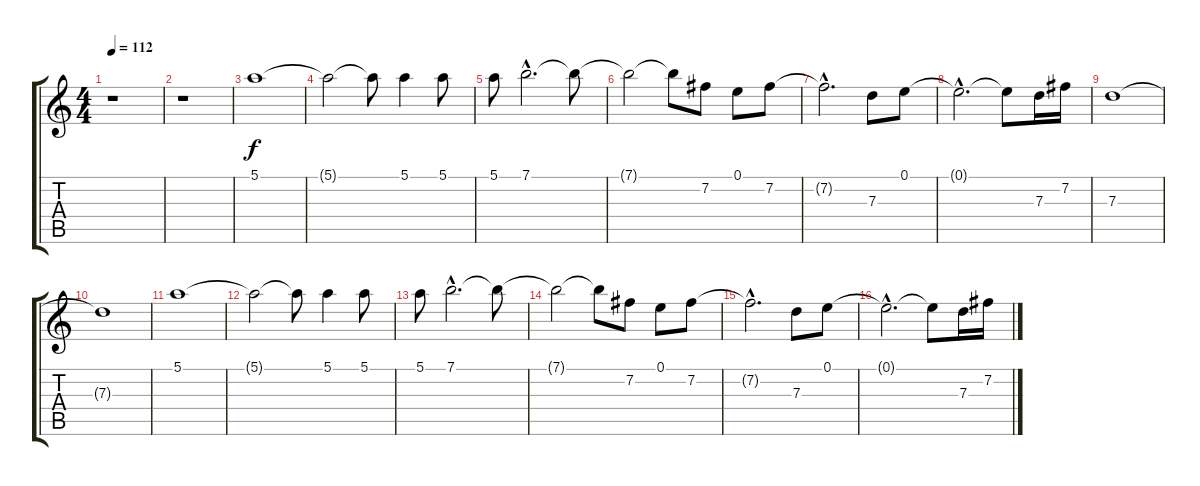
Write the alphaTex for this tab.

\track "" {instrument distortionguitar}
\staff {score tabs}
\tuning (E4 B3 G3 D3 A2 E2) {hide}
\ts (4 4)
\tempo 112
\clef g2
\ks c
r.1{dy f} |
r.1 |
5.1.1{volume 12} |
5.1{t}.2 5.1{t}.8 5.1.4 5.1.8 |
5.1.8 7.1{hac}.2{d} 7.1{t}.8 |
7.1{t}.2 7.1{t}.8 7.2.8 0.1.8 7.2.8 |
7.2{hac t}.2{d} 7.3.8 0.1.8 |
0.1{hac t}.2{d} 0.1{t}.8 7.3.16 7.2.16 |
7.3.1 |
7.3{t}.1 |
5.1.1{volume 12} |
5.1{t}.2 5.1{t}.8 5.1.4 5.1.8 |
5.1.8 7.1{hac}.2{d} 7.1{t}.8 |
7.1{t}.2 7.1{t}.8 7.2.8 0.1.8 7.2.8 |
7.2{hac t}.2{d} 7.3.8 0.1.8 |
0.1{hac t}.2{d} 0.1{t}.8 7.3.16 7.2.16
